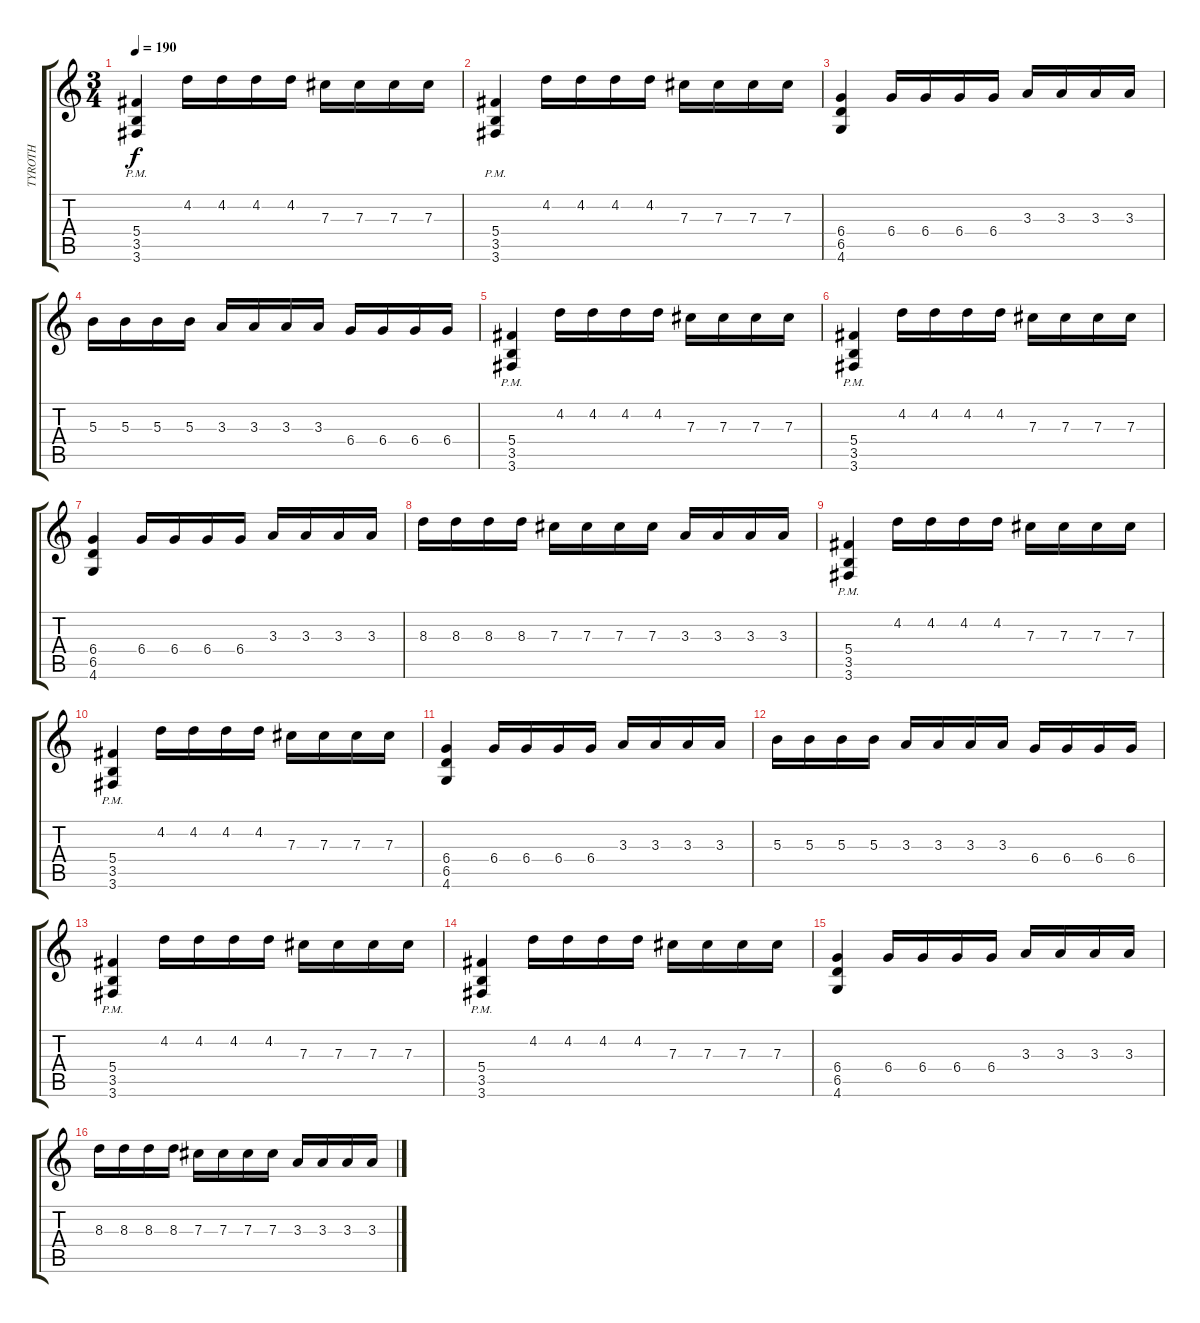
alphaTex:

\track ("TYROTH" "TYROTH") {instrument distortionguitar}
\staff {score tabs}
\tuning (Eb4 Bb3 Gb3 Db3 Ab2 Eb2) {hide}
\ts (3 4)
\tempo 190
\clef g2
\ks c
(5.4{pm} 3.5{pm} 3.6{pm}).4{dy f instrument distortionguitar} 4.2.16 4.2.16 4.2.16 4.2.16 7.3.16 7.3.16 7.3.16 7.3.16 |
(5.4{pm} 3.5{pm} 3.6{pm}).4 4.2.16 4.2.16 4.2.16 4.2.16 7.3.16 7.3.16 7.3.16 7.3.16 |
(6.4 6.5 4.6).4 6.4.16 6.4.16 6.4.16 6.4.16 3.3.16 3.3.16 3.3.16 3.3.16 |
5.3.16 5.3.16 5.3.16 5.3.16 3.3.16 3.3.16 3.3.16 3.3.16 6.4.16 6.4.16 6.4.16 6.4.16 |
(5.4{pm} 3.5{pm} 3.6{pm}).4 4.2.16 4.2.16 4.2.16 4.2.16 7.3.16 7.3.16 7.3.16 7.3.16 |
(5.4{pm} 3.5{pm} 3.6{pm}).4 4.2.16 4.2.16 4.2.16 4.2.16 7.3.16 7.3.16 7.3.16 7.3.16 |
(6.4 6.5 4.6).4 6.4.16 6.4.16 6.4.16 6.4.16 3.3.16 3.3.16 3.3.16 3.3.16 |
8.3.16 8.3.16 8.3.16 8.3.16 7.3.16 7.3.16 7.3.16 7.3.16 3.3.16 3.3.16 3.3.16 3.3.16 |
(5.4{pm} 3.5{pm} 3.6{pm}).4 4.2.16 4.2.16 4.2.16 4.2.16 7.3.16 7.3.16 7.3.16 7.3.16 |
(5.4{pm} 3.5{pm} 3.6{pm}).4 4.2.16 4.2.16 4.2.16 4.2.16 7.3.16 7.3.16 7.3.16 7.3.16 |
(6.4 6.5 4.6).4 6.4.16 6.4.16 6.4.16 6.4.16 3.3.16 3.3.16 3.3.16 3.3.16 |
5.3.16 5.3.16 5.3.16 5.3.16 3.3.16 3.3.16 3.3.16 3.3.16 6.4.16 6.4.16 6.4.16 6.4.16 |
(5.4{pm} 3.5{pm} 3.6{pm}).4 4.2.16 4.2.16 4.2.16 4.2.16 7.3.16 7.3.16 7.3.16 7.3.16 |
(5.4{pm} 3.5{pm} 3.6{pm}).4 4.2.16 4.2.16 4.2.16 4.2.16 7.3.16 7.3.16 7.3.16 7.3.16 |
(6.4 6.5 4.6).4 6.4.16 6.4.16 6.4.16 6.4.16 3.3.16 3.3.16 3.3.16 3.3.16 |
8.3.16 8.3.16 8.3.16 8.3.16 7.3.16 7.3.16 7.3.16 7.3.16 3.3.16 3.3.16 3.3.16 3.3.16
